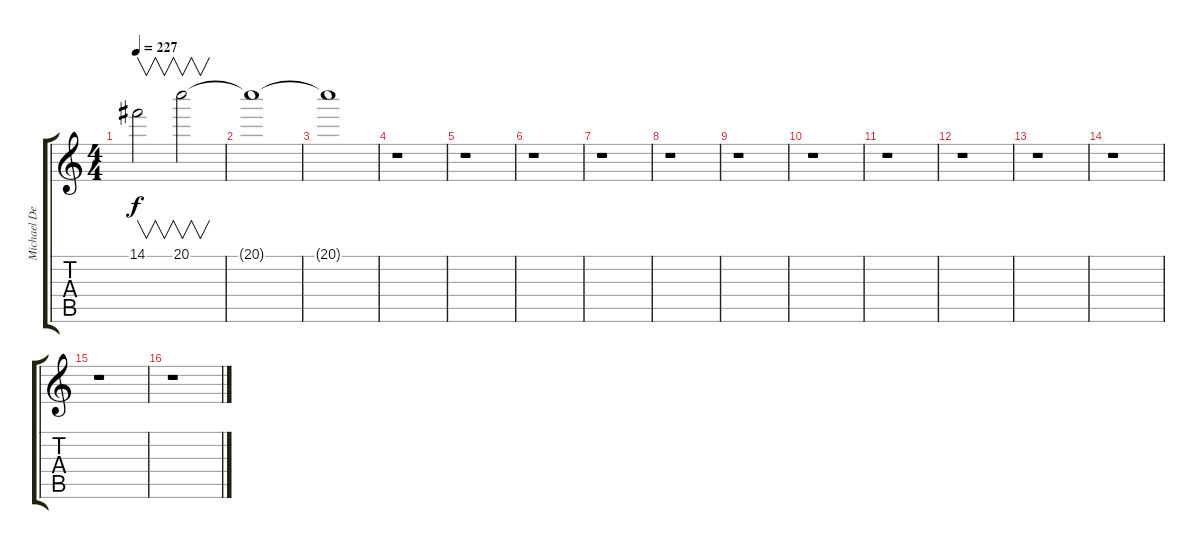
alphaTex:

\track ("Michael Denner" "Michael De") {instrument overdrivenguitar}
\staff {score tabs}
\tuning (E4 B3 G3 D3 A2 E2) {hide}
\ts (4 4)
\tempo 227
\clef g2
\ks c
14.1.2{v dy f} 20.1.2{v} |
20.1{t}.1 |
20.1{t}.1 |
r.1 |
r.1 |
r.1 |
r.1 |
r.1 |
r.1 |
r.1 |
r.1 |
r.1 |
r.1 |
r.1 |
r.1 |
r.1
